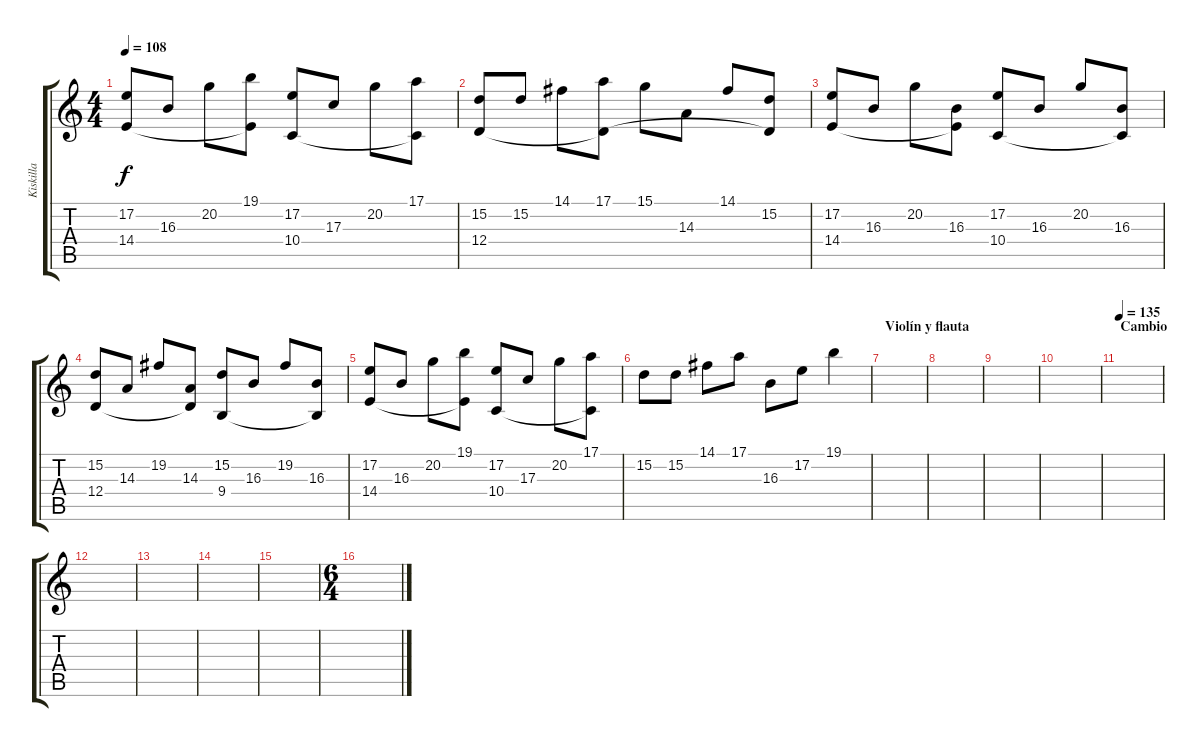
\track ("Kiskilla" "Kiskilla") {instrument lead2sawtooth}
\staff {score tabs}
\tuning (E4 B3 G3 D3 A2 E2) {hide}
\ts (4 4)
\tempo 108
\clef g2
\ks c
(17.2 14.4).8{dy f} 16.3.8 20.2.8 (19.1 14.4{t}).8 (17.2 10.4).8 17.3.8 20.2.8 (17.1 10.4{t}).8 |
(15.2 12.4).8 15.2.8 14.1.8 (17.1 12.4{t}).8 15.1.8 14.3.8 14.1.8 (15.2 12.4{t}).8 |
(17.2 14.4).8 16.3.8 20.2.8 (16.3 14.4{t}).8 (17.2 10.4).8 16.3.8 20.2.8 (16.3 10.4{t}).8 |
(15.2 12.4).8 14.3.8 19.2.8 (14.3 12.4{t}).8 (15.2 9.4).8 16.3.8 19.2.8 (16.3 9.4{t}).8 |
(17.2 14.4).8 16.3.8 20.2.8 (19.1 14.4{t}).8 (17.2 10.4).8 17.3.8 20.2.8 (17.1 10.4{t}).8 |
15.2.8 15.2.8 14.1.8 17.1.8 16.3.8 17.2.8 19.1.4 |
\section ("" "Violín y flauta")
|
|
|
|
\section ("" "Cambio")
\tempo 135
|
|
|
|
|
\ts (6 4)
